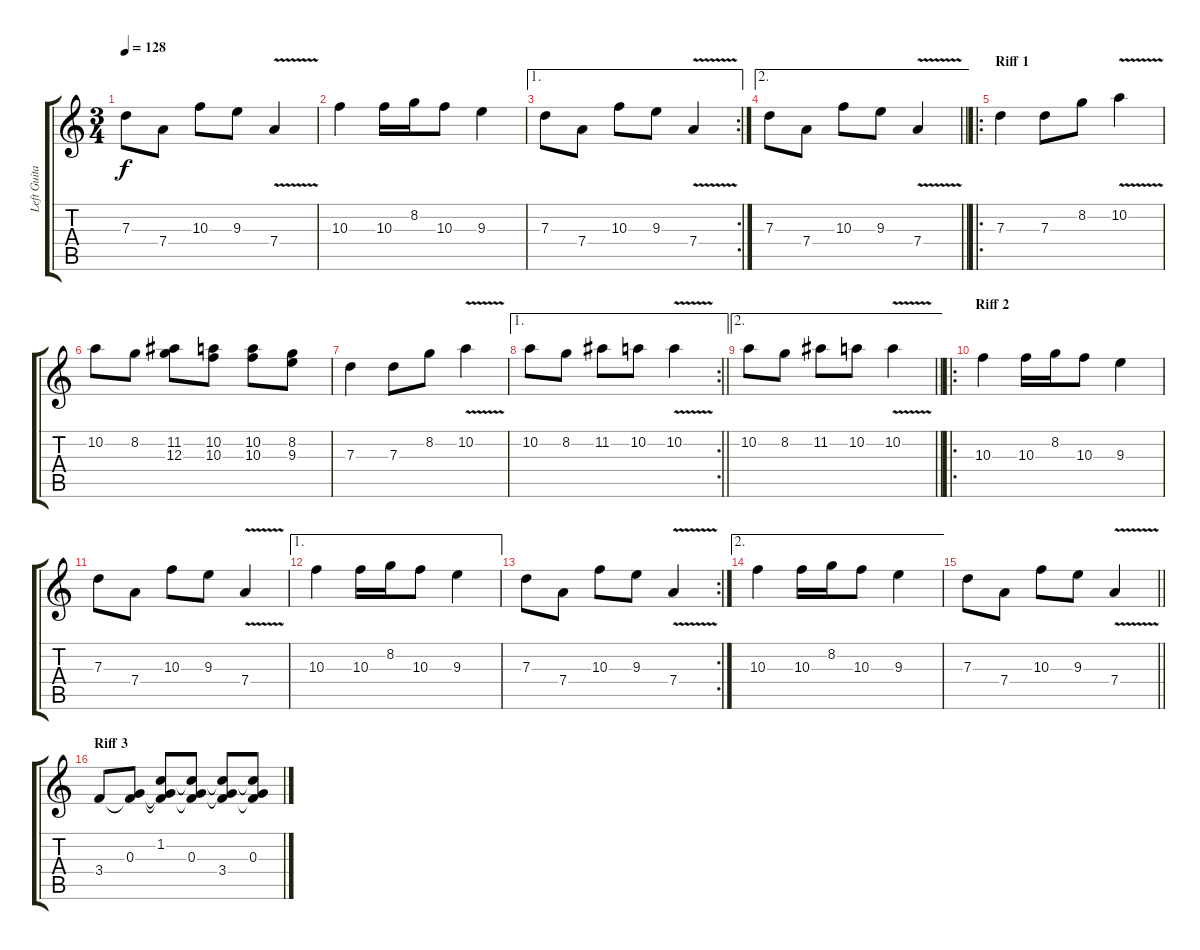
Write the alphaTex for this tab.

\track ("Left Guitar" "Left Guita") {instrument electricguitarjazz}
\staff {score tabs}
\tuning (E4 B3 G3 D3 A2 E2) {hide}
\ts (3 4)
\tempo 128
\clef g2
\ks c
7.3.8{dy f} 7.4.8 10.3.8 9.3.8 7.4{v}.4 |
10.3.4 10.3.16 8.2.16 10.3.8 9.3.4 |
\ae 1
\rc 2
7.3.8 7.4.8 10.3.8 9.3.8 7.4{v}.4 |
\ae 2
\barLineRight lightlight
7.3.8 7.4.8 10.3.8 9.3.8 7.4{v}.4 |
\ro
\section ("" "Riff 1")
7.3.4 7.3.8 8.2.8 10.2{v}.4 |
10.2.8 8.2.8 (11.2 12.3).8 (10.2 10.3).8 (10.2 10.3).8 (8.2 9.3).8 |
7.3.4 7.3.8 8.2.8 10.2{v}.4 |
\ae 1
\rc 2
\barLineRight lightlight
10.2.8 8.2.8 11.2.8 10.2.8 10.2{v}.4 |
\ae 2
\barLineRight lightlight
10.2.8 8.2.8 11.2.8 10.2.8 10.2{v}.4 |
\ro
\section ("" "Riff 2")
10.3.4 10.3.16 8.2.16 10.3.8 9.3.4 |
7.3.8 7.4.8 10.3.8 9.3.8 7.4{v}.4 |
\ae 1
10.3.4 10.3.16 8.2.16 10.3.8 9.3.4 |
\rc 2
7.3.8 7.4.8 10.3.8 9.3.8 7.4{v}.4 |
\ae 2
10.3.4 10.3.16 8.2.16 10.3.8 9.3.4 |
\barLineRight lightlight
7.3.8 7.4.8 10.3.8 9.3.8 7.4{v}.4 |
\section ("" "Riff 3")
3.4.8 (0.3 3.4{t}).8 (1.2 0.3{t} 3.4{t}).8 (1.2{t} 0.3 3.4{t}).8 (1.2{t} 0.3{t} 3.4).8 (1.2{t} 0.3 3.4{t}).8
